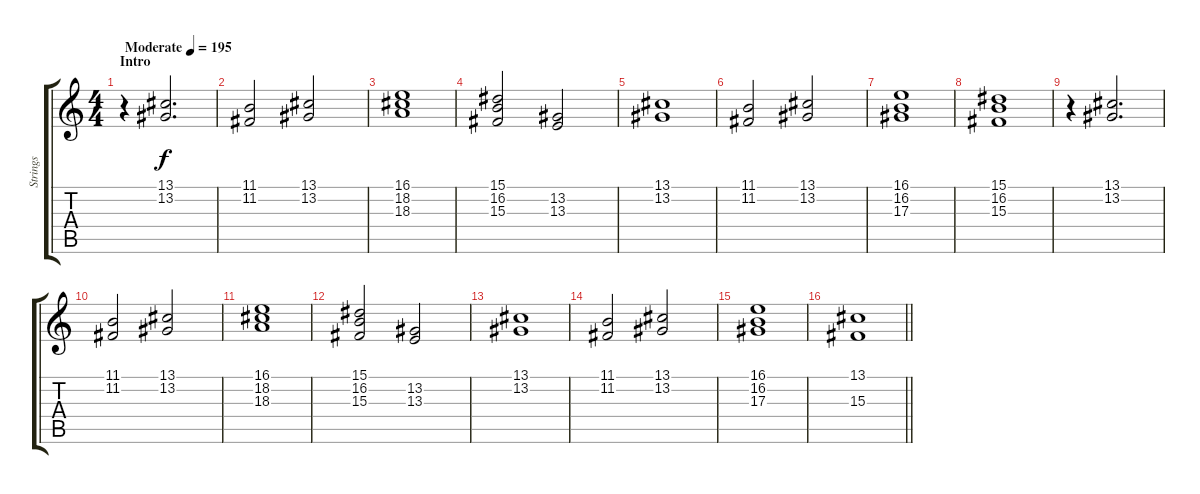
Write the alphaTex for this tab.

\track ("Strings" "Strings") {instrument stringensemble1}
\staff {score tabs}
\tuning (C4 G3 Eb3 Bb2 F2 C2) {hide}
\ts (4 4)
\section ("" "Intro")
\tempo (195 "Moderate")
\clef g2
\ks c
r.4{dy f instrument stringensemble1} (13.1 13.2).2{d} |
(11.1 11.2).2 (13.1 13.2).2 |
(16.1 18.2 18.3).1 |
(15.1 16.2 15.3).2 (13.2 13.3).2 |
(13.1 13.2).1 |
(11.1 11.2).2 (13.1 13.2).2 |
(16.1 16.2 17.3).1 |
(15.1 16.2 15.3).1 |
r.4 (13.1 13.2).2{d} |
(11.1 11.2).2 (13.1 13.2).2 |
(16.1 18.2 18.3).1 |
(15.1 16.2 15.3).2 (13.2 13.3).2 |
(13.1 13.2).1 |
(11.1 11.2).2 (13.1 13.2).2 |
(16.1 16.2 17.3).1 |
\barLineRight lightlight
(13.1 15.3).1
